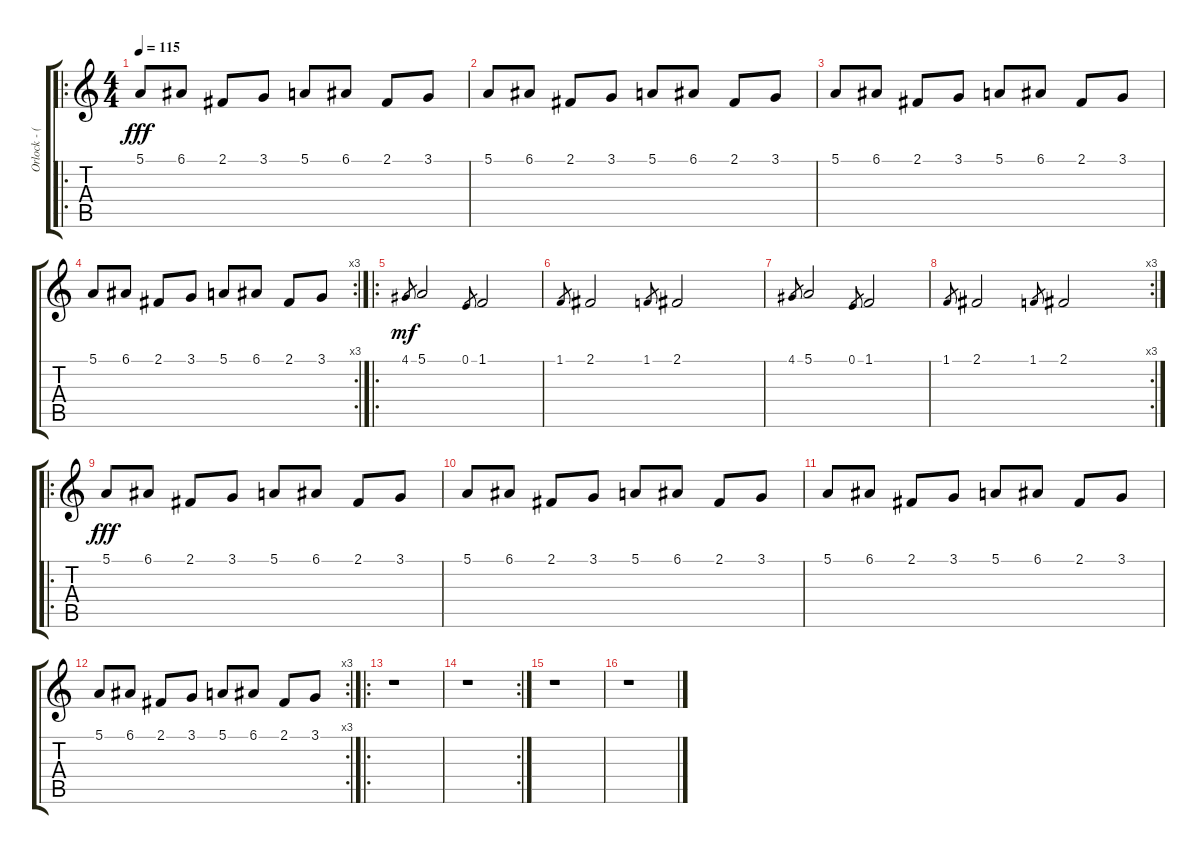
\track ("Orlock - (Pizzicato)" "Orlock - (") {instrument pizzicatostrings}
\staff {score tabs}
\tuning (E4 B3 G3 D3 A2 E2) {hide}
\ro
\ts (4 4)
\tempo 115
\clef g2
\ks c
5.1.8{dy fff} 6.1.8 2.1.8 3.1.8 5.1.8 6.1.8 2.1.8 3.1.8 |
5.1.8 6.1.8 2.1.8 3.1.8 5.1.8 6.1.8 2.1.8 3.1.8 |
5.1.8 6.1.8 2.1.8 3.1.8 5.1.8 6.1.8 2.1.8 3.1.8 |
\rc 3
5.1.8 6.1.8 2.1.8 3.1.8 5.1.8 6.1.8 2.1.8 3.1.8 |
\ro
4.1.8{gr dy mf} 5.1.2 0.1.8{gr} 1.1.2 |
1.1.8{gr} 2.1.2 1.1.8{gr} 2.1.2 |
4.1.8{gr} 5.1.2 0.1.8{gr} 1.1.2 |
\rc 3
1.1.8{gr} 2.1.2 1.1.8{gr} 2.1.2 |
\ro
5.1.8{dy fff} 6.1.8 2.1.8 3.1.8 5.1.8 6.1.8 2.1.8 3.1.8 |
5.1.8 6.1.8 2.1.8 3.1.8 5.1.8 6.1.8 2.1.8 3.1.8 |
5.1.8 6.1.8 2.1.8 3.1.8 5.1.8 6.1.8 2.1.8 3.1.8 |
\rc 3
5.1.8 6.1.8 2.1.8 3.1.8 5.1.8 6.1.8 2.1.8 3.1.8 |
\ro
r.1 |
\rc 2
r.1 |
r.1 |
r.1
